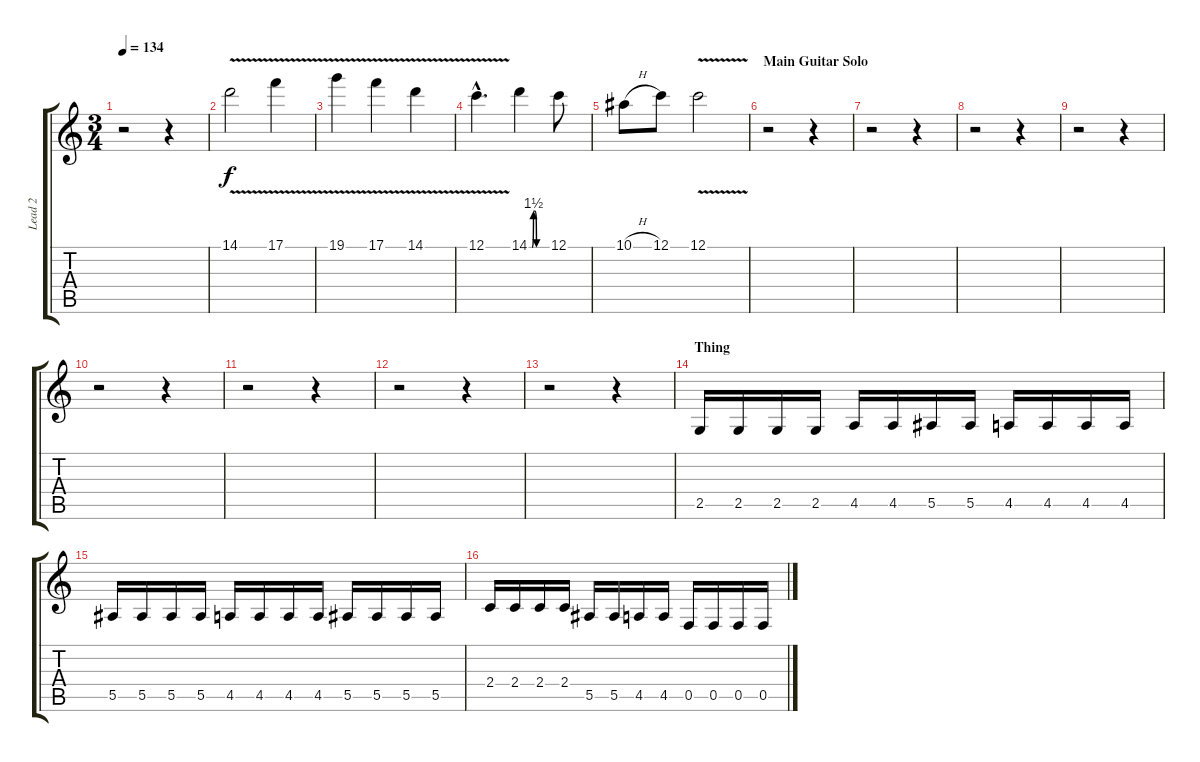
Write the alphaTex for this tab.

\track ("Lead 2" "Lead 2") {instrument overdrivenguitar}
\staff {score tabs}
\tuning (C4 G3 Eb3 Bb2 F2 C2) {hide}
\ts (3 4)
\tempo 134
\clef g2
\ks c
r.2{dy f} r.4 |
14.1{v}.2 17.1{v}.4 |
19.1{v}.4 17.1{v}.4 14.1{v}.4 |
12.1{v hac}.4{d} 14.1{be (custom 0 0 10 0 15 6 20 6 25 0 30 0 45 0 60 0)}.4 12.1.8 |
10.1{h}.8 12.1.8 12.1{v}.2 |
\section ("" "Main Guitar Solo")
r.2 r.4 |
r.2 r.4 |
r.2 r.4 |
r.2 r.4 |
r.2 r.4 |
r.2 r.4 |
r.2 r.4 |
r.2 r.4 |
\section ("" "Thing")
2.5.16 2.5.16 2.5.16 2.5.16 4.5.16 4.5.16 5.5.16 5.5.16 4.5.16 4.5.16 4.5.16 4.5.16 |
5.5.16 5.5.16 5.5.16 5.5.16 4.5.16 4.5.16 4.5.16 4.5.16 5.5.16 5.5.16 5.5.16 5.5.16 |
2.4.16 2.4.16 2.4.16 2.4.16 5.5.16 5.5.16 4.5.16 4.5.16 0.5.16 0.5.16 0.5.16 0.5.16
